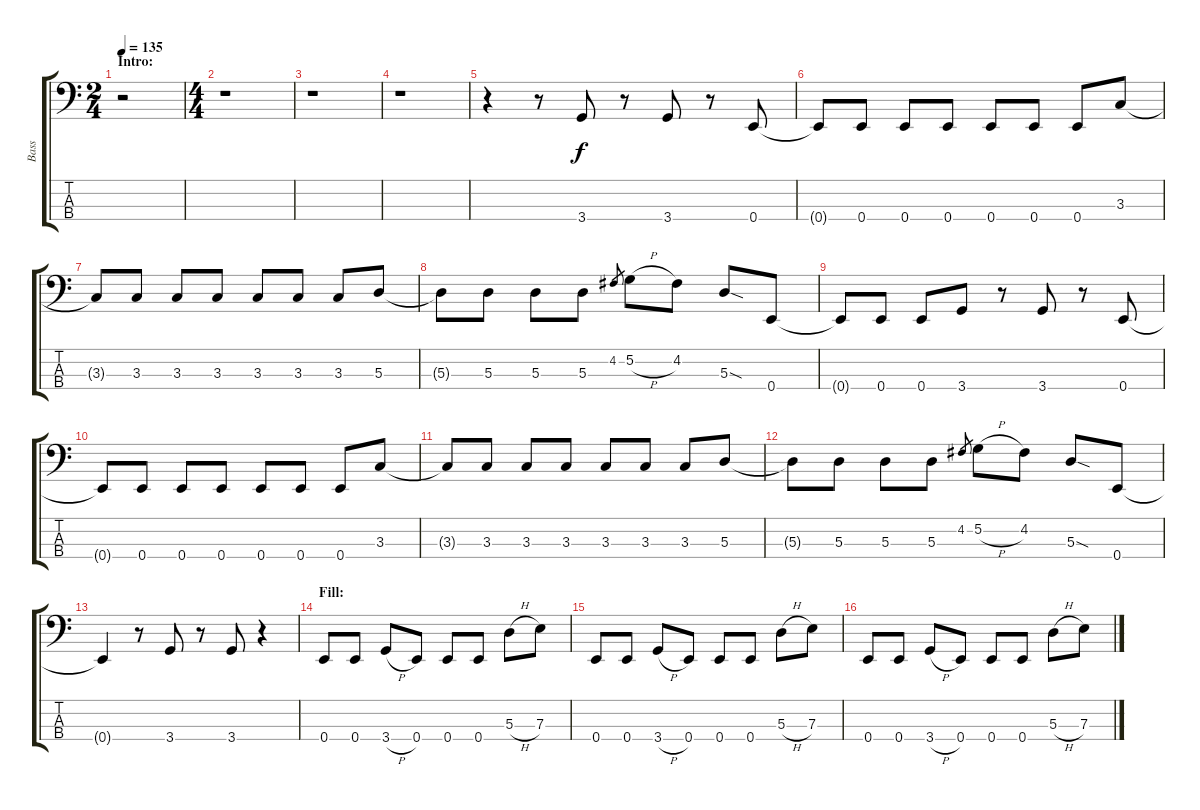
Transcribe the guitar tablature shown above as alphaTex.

\track ("Bass" "Bass") {instrument electricbassfinger}
\staff {score tabs}
\tuning (G2 D2 A1 E1) {hide}
\ts (2 4)
\section ("" "Intro:")
\tempo 135
\clef f4
\ks c
r.2{dy f instrument electricbassfinger} |
\ts (4 4)
r.1 |
r.1 |
r.1 |
r.4 r.8 3.4.8 r.8 3.4.8 r.8 0.4.8 |
0.4{t}.8 0.4.8 0.4.8 0.4.8 0.4.8 0.4.8 0.4.8 3.3.8 |
3.3{t}.8 3.3.8 3.3.8 3.3.8 3.3.8 3.3.8 3.3.8 5.3.8 |
5.3{t}.8 5.3.8 5.3.8 5.3.8 4.2.8{gr} 5.2{h}.8 4.2.8 5.3{sod}.8 0.4.8 |
0.4{t}.8 0.4.8 0.4.8 3.4.8 r.8 3.4.8 r.8 0.4.8 |
0.4{t}.8 0.4.8 0.4.8 0.4.8 0.4.8 0.4.8 0.4.8 3.3.8 |
3.3{t}.8 3.3.8 3.3.8 3.3.8 3.3.8 3.3.8 3.3.8 5.3.8 |
5.3{t}.8 5.3.8 5.3.8 5.3.8 4.2.8{gr} 5.2{h}.8 4.2.8 5.3{sod}.8 0.4.8 |
0.4{t}.4 r.8 3.4.8 r.8 3.4.8 r.4 |
\section ("" "Fill:")
0.4.8 0.4.8 3.4{h}.8 0.4.8 0.4.8 0.4.8 5.3{h}.8 7.3.8 |
0.4.8 0.4.8 3.4{h}.8 0.4.8 0.4.8 0.4.8 5.3{h}.8 7.3.8 |
0.4.8 0.4.8 3.4{h}.8 0.4.8 0.4.8 0.4.8 5.3{h}.8 7.3.8
